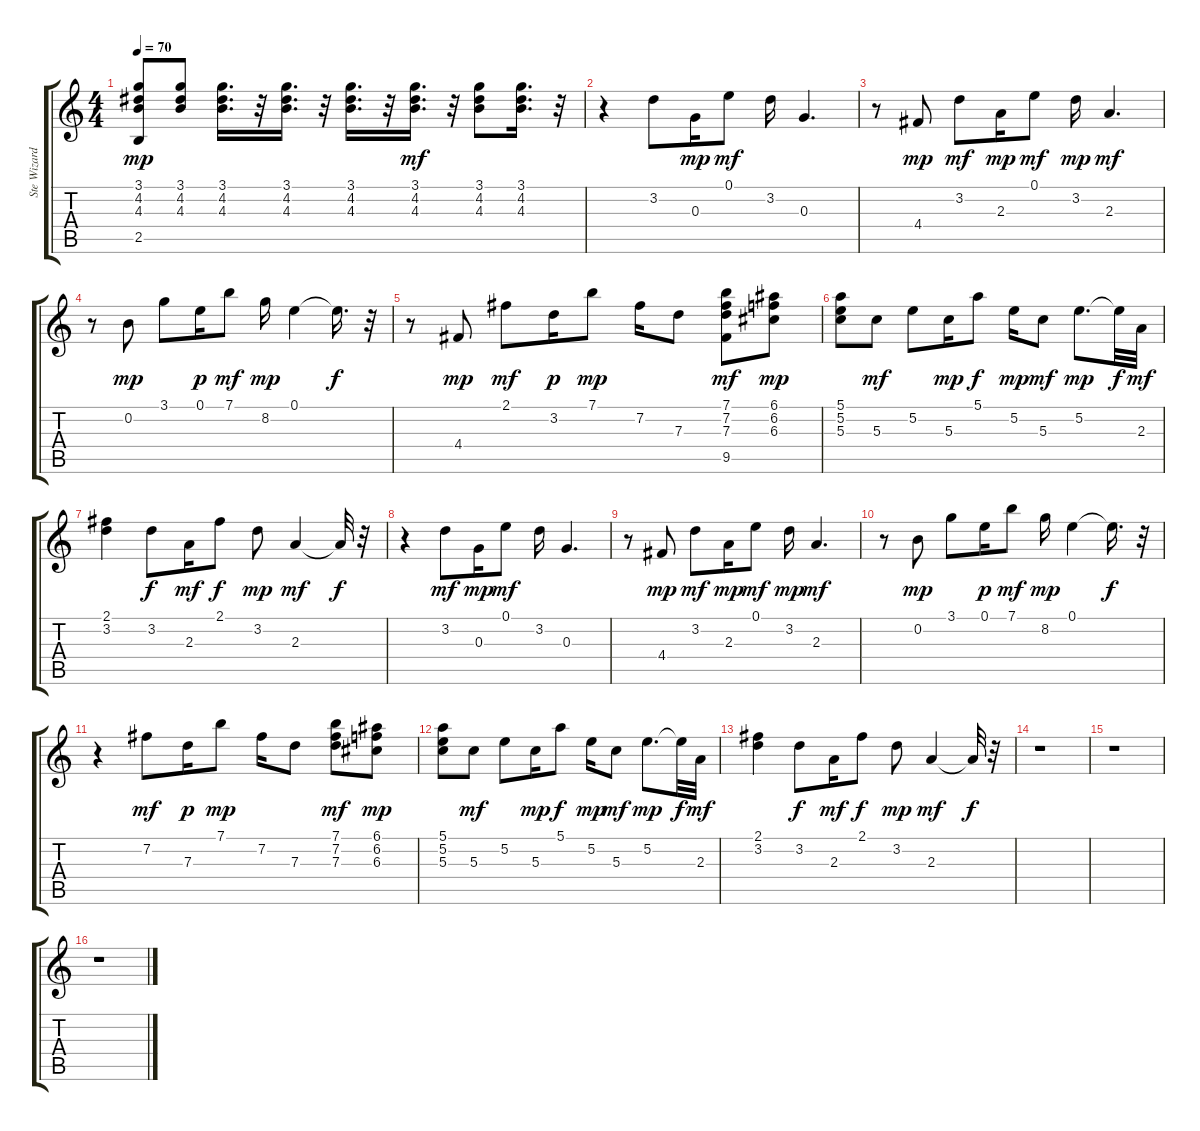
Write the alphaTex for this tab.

\track ("Ste Wizard" "Ste Wizard") {instrument electricguitarclean}
\staff {score tabs}
\tuning (E4 B3 G3 D3 A2 E2) {hide}
\ts (4 4)
\tempo 70
\clef g2
\ks c
(3.1 4.2 4.3 2.5).8{dy mp} (3.1 4.2 4.3).8 (3.1 4.2 4.3).16{d} r.32 (3.1 4.2 4.3).16{d} r.32 (3.1 4.2 4.3).16{d} r.32 (3.1 4.2 4.3).16{d dy mf} r.32 (3.1 4.2 4.3).8 (3.1 4.2 4.3).16{d} r.32 |
r.4 3.2.8 0.3.16{dy mp} 0.1.8{dy mf} 3.2.16 0.3.4{d} |
r.8 4.4.8{dy mp} 3.2.8{dy mf} 2.3.16{dy mp} 0.1.8{dy mf} 3.2.16{dy mp} 2.3.4{d dy mf} |
r.8 0.2.8{dy mp} 3.1.8 0.1.16{dy p} 7.1.8{dy mf} 8.2.16{dy mp} 0.1.4 0.1{t}.16{d dy f} r.32 |
r.8 4.4.8{dy mp} 2.1.8{dy mf} 3.2.16{dy p} 7.1.8{dy mp} 7.2.16 7.3.8 (7.1 7.2 7.3 9.5).8{dy mf} (6.1 6.2 6.3).8{dy mp} |
(5.1 5.2 5.3).8 5.3.8{dy mf} 5.2.8 5.3.16{dy mp} 5.1.8{dy f} 5.2.16{dy mp} 5.3.8{dy mf} 5.2.8{d dy mp} 5.2{t}.32{dy f} 2.3.32{dy mf} |
(2.1 3.2).4 3.2.8{dy f} 2.3.16{dy mf} 2.1.8{dy f} 3.2.8{dy mp} 2.3.4{dy mf} 2.3{t}.32{dy f} r.32 |
r.4 3.2.8{dy mf} 0.3.16{dy mp} 0.1.8{dy mf} 3.2.16 0.3.4{d} |
r.8 4.4.8{dy mp} 3.2.8{dy mf} 2.3.16{dy mp} 0.1.8{dy mf} 3.2.16{dy mp} 2.3.4{d dy mf} |
r.8 0.2.8{dy mp} 3.1.8 0.1.16{dy p} 7.1.8{dy mf} 8.2.16{dy mp} 0.1.4 0.1{t}.16{d dy f} r.32 |
r.4 7.2.8{dy mf} 7.3.16{dy p} 7.1.8{dy mp} 7.2.16 7.3.8 (7.1 7.2 7.3).8{dy mf} (6.1 6.2 6.3).8{dy mp} |
(5.1 5.2 5.3).8 5.3.8{dy mf} 5.2.8 5.3.16{dy mp} 5.1.8{dy f} 5.2.16{dy mp} 5.3.8{dy mf} 5.2.8{d dy mp} 5.2{t}.32{dy f} 2.3.32{dy mf} |
(2.1 3.2).4 3.2.8{dy f} 2.3.16{dy mf} 2.1.8{dy f} 3.2.8{dy mp} 2.3.4{dy mf} 2.3{t}.32{dy f} r.32 |
r.1 |
r.1 |
r.1
